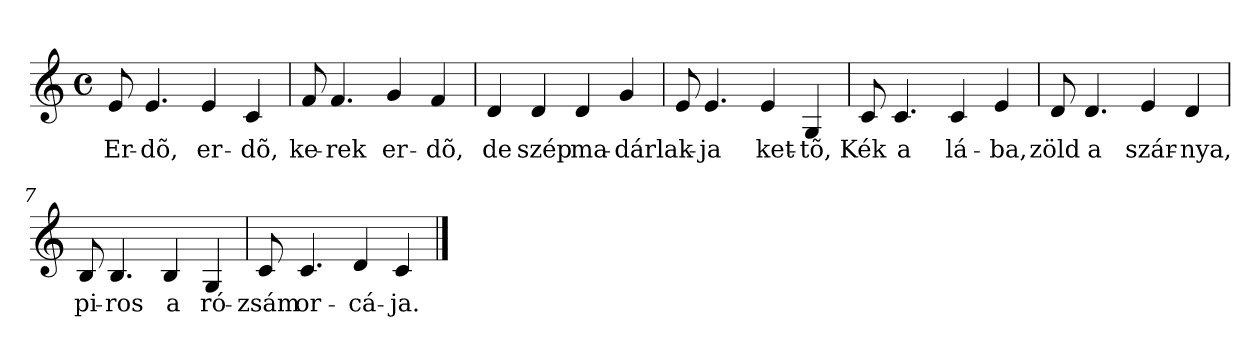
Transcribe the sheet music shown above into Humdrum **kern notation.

**kern	**text
*part1	*part1
*staff1	*staff1
*clefG2	*
*k[]	*
*C:	*
*M4/4	*
*met(c)	*
=1	=1
!	!LO:LY:b
8e/	Er-
!	!LO:LY:b
4.e/	-dõ,
!	!LO:LY:b
4e/	er-
!	!LO:LY:b
4c/	-dõ,
=2	=2
!	!LO:LY:b
8f/	ke-
!	!LO:LY:b
4.f/	-rek
!	!LO:LY:b
4g/	er-
!	!LO:LY:b
4f/	-dõ,
=3	=3
!	!LO:LY:b
4d/	de
!	!LO:LY:b
4d/	szép
!	!LO:LY:b
4d/	ma-
!	!LO:LY:b
4g/	-dár
=4	=4
!	!LO:LY:b
8e/	lak-
!	!LO:LY:b
4.e/	-ja
!	!LO:LY:b
4e/	ket-
!	!LO:LY:b
4G/	-tõ,
!!LO:LB:g=z
=5	=5
!	!LO:LY:b
8c/	Kék
!	!LO:LY:b
4.c/	a
!	!LO:LY:b
4c/	lá-
!	!LO:LY:b
4e/	-ba,
=6	=6
!	!LO:LY:b
8d/	zöld
!	!LO:LY:b
4.d/	a
!	!LO:LY:b
4e/	szár-
!	!LO:LY:b
4d/	-nya,
=7	=7
!	!LO:LY:b
8B/	pi-
!	!LO:LY:b
4.B/	-ros
!	!LO:LY:b
4B/	a
!	!LO:LY:b
4G/	ró-
=8	=8
!	!LO:LY:b
8c/	-zsám
!	!LO:LY:b
4.c/	or-
!	!LO:LY:b
4d/	-cá-
!	!LO:LY:b
4c/	-ja.
==	==
*-	*-
